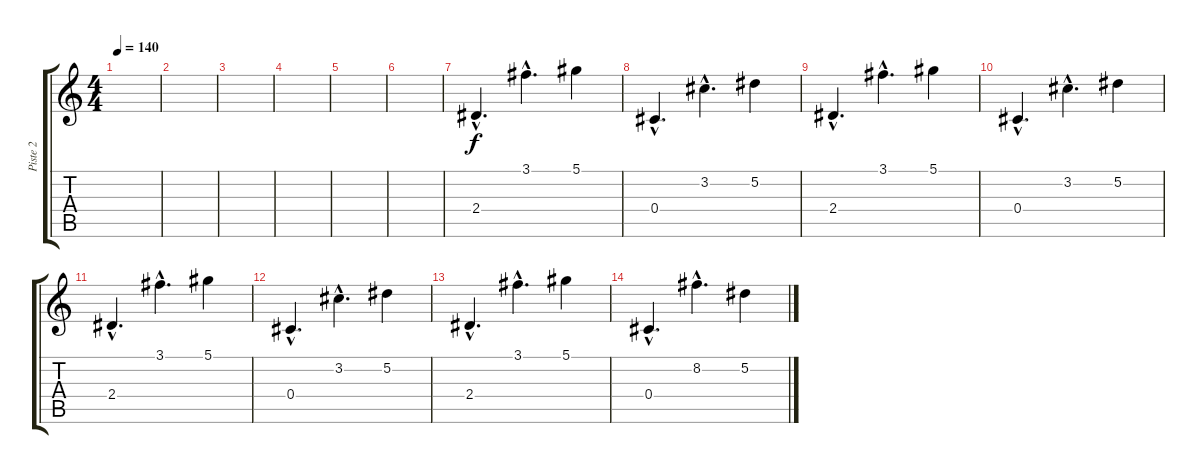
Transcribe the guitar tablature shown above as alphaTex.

\track ("Piste 2" "Piste 2") {instrument acousticguitarsteel}
\staff {score tabs}
\tuning (Eb4 Bb3 Gb3 Db3 Ab2 Eb2) {hide}
\ts (4 4)
\tempo 140
\clef g2
\ks c
|
|
|
|
|
|
2.4{hac}.4{d} 3.1{hac}.4{d} 5.1.4 |
0.4{hac}.4{d} 3.2{hac}.4{d} 5.2.4 |
2.4{hac}.4{d} 3.1{hac}.4{d} 5.1.4 |
0.4{hac}.4{d} 3.2{hac}.4{d} 5.2.4 |
2.4{hac}.4{d} 3.1{hac}.4{d} 5.1.4 |
0.4{hac}.4{d} 3.2{hac}.4{d} 5.2.4 |
2.4{hac}.4{d} 3.1{hac}.4{d} 5.1.4 |
0.4{hac}.4{d} 8.2{hac}.4{d} 5.2.4
